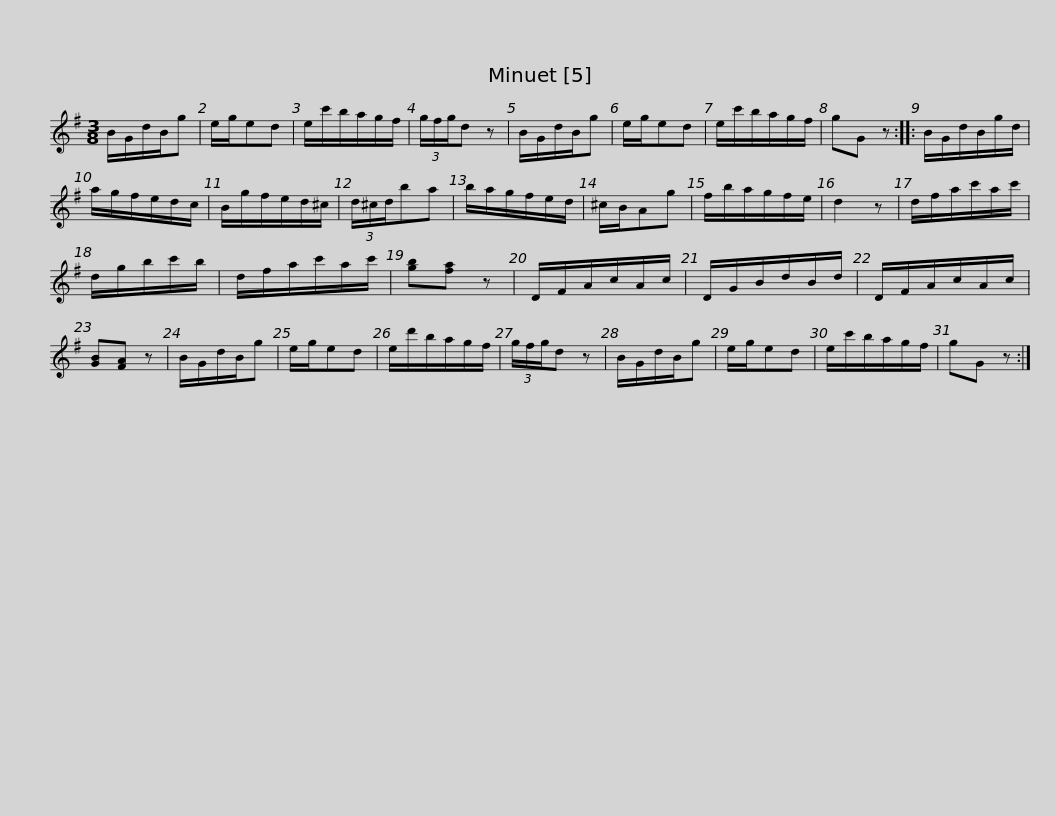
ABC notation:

X:1
L:1/8
M:3/8
I:linebreak $
K:G
V:1 treble
V:1
 B/G/d/B/g | e/g/ed | e/c'/b/a/g/f/ | (3g/f/g/d z | B/G/d/B/g | %5
 e/g/ed | e/c'/b/a/g/f/ | gG z :: B/G/d/B/g/d/ |$ a/g/f/e/d/c/ | %10
 B/g/f/e/d/^c/ | (3d/^c/d/ba | b/a/g/f/e/d/ | ^c/B/Ag | f/b/a/g/f/e/ | %15
 d2 z | d/f/a/c'/a/c'/ |$ d/g/b/c'/b/ | d/f/a/c'/a/c'/ | [gb][fa] z | %20
 D/F/A/c/A/c/ | D/G/B/d/B/d/ | D/F/A/c/A/c/ | [GB][FA] z | B/G/d/B/g | %25
 e/g/ed |$ e/d'/b/a/g/f/ | (3g/f/g/d z | B/G/d/B/g | e/g/ed | %30
 e/c'/b/a/g/f/ | gG z :| %32
